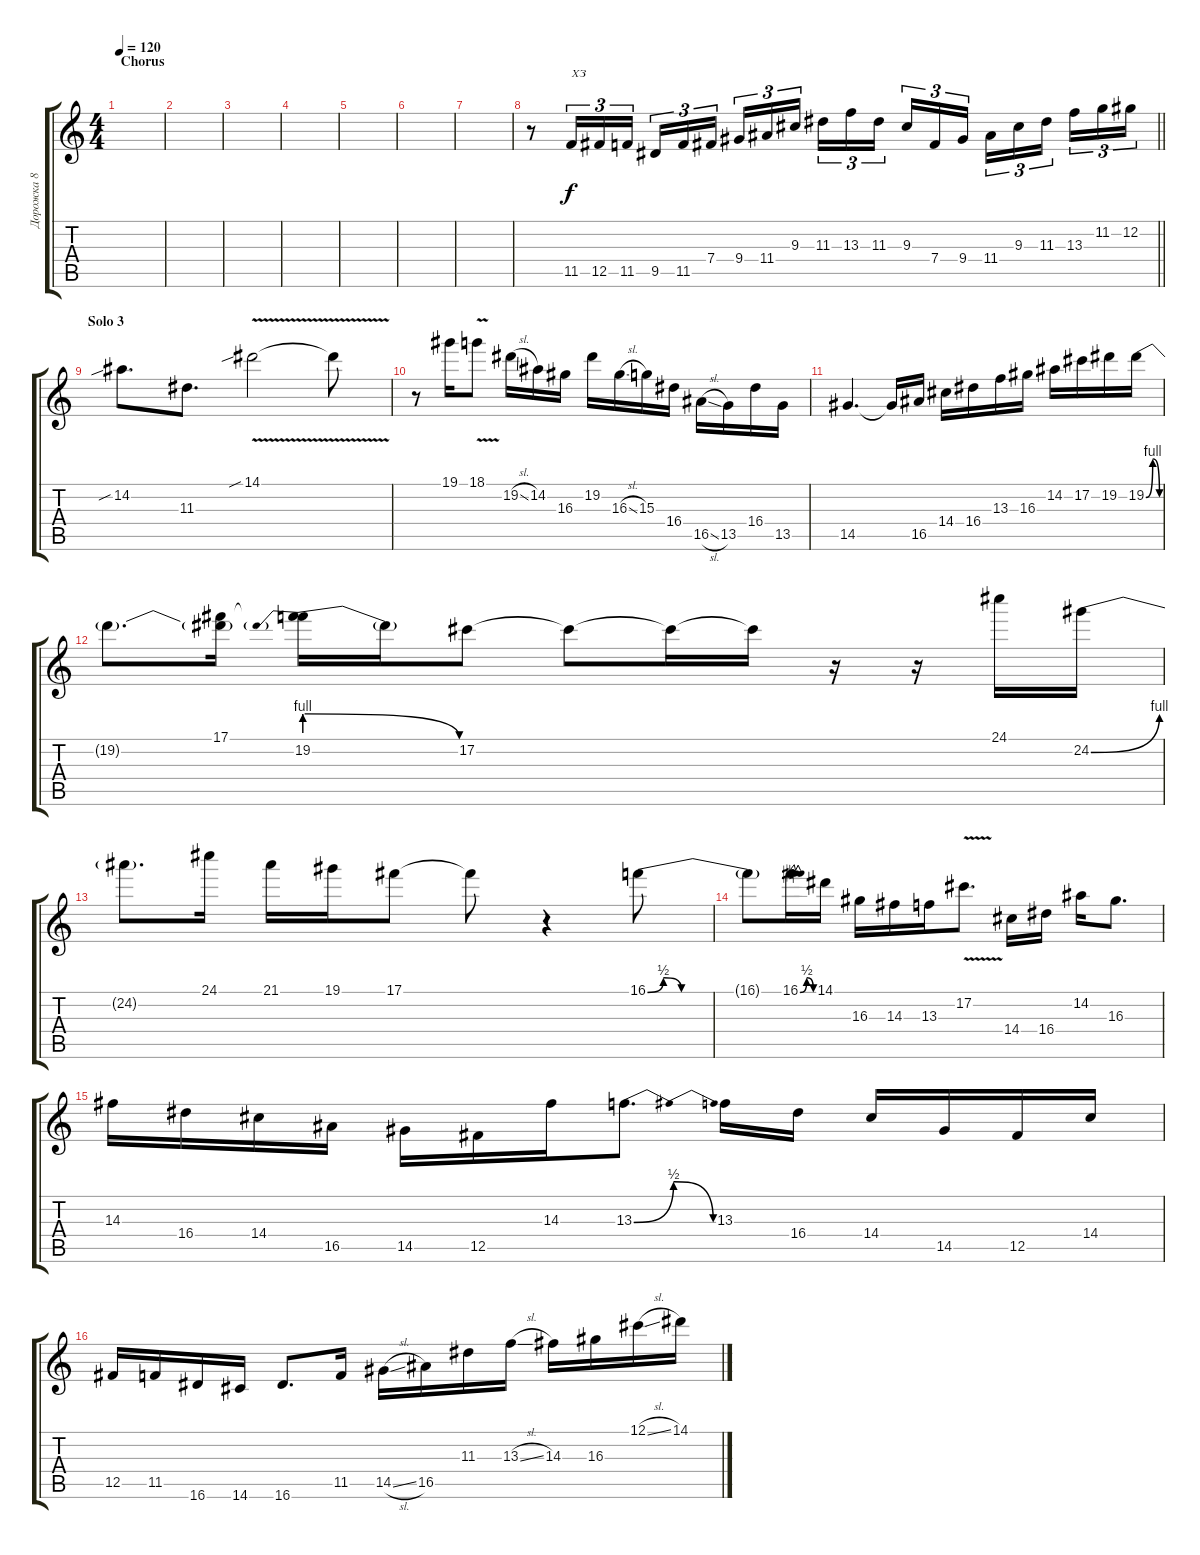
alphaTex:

\track ("Дорожка 8" "Дорожка 8") {instrument distortionguitar}
\staff {score tabs}
\tuning (Db4 Ab3 E3 B2 Gb2 B1) {hide}
\ts (4 4)
\section ("" "Chorus")
\tempo 120
\clef g2
\ks c
|
|
|
|
|
|
|
\barLineRight lightlight
r.8 11.5.16{tu (3 2) txt "ХЗ"} 12.5.16{tu (3 2)} 11.5.16{tu (3 2)} 9.5.16{tu (3 2)} 11.5.16{tu (3 2)} 7.4.16{tu (3 2) beam splitsecondary} 9.4.16{tu (3 2)} 11.4.16{tu (3 2)} 9.3.16{tu (3 2)} 11.3.16{tu (3 2)} 13.3.16{tu (3 2)} 11.3.16{tu (3 2) beam splitsecondary} 9.3.16{tu (3 2)} 7.4.16{tu (3 2)} 9.4.16{tu (3 2)} 11.4.16{tu (3 2)} 9.3.16{tu (3 2)} 11.3.16{tu (3 2) beam splitsecondary} 13.3.16{tu (3 2)} 11.2.16{tu (3 2)} 12.2.16{tu (3 2)} |
\section ("" "Solo 3")
14.2{sib}.8{d} 11.3.8{d} 14.1{v sib}.2 14.1{t}.8 |
r.8 19.1.16 18.1{v}.8 19.2{sl}.16 14.2.16 16.3.16 19.2.16 16.3{sl}.16 15.3.16 16.4.16 16.5{sl}.16 13.5.16 16.4.16 13.5.16 |
14.5.4{d} 14.5{t}.16 16.5.16 14.4.16 16.4.16 13.3.16 16.3.16 14.2.16 17.2.16 19.2.16 19.2{be (bendrelease 0 0 15 4 54 4 60 0)}.16 |
19.2{t}.8{d} (17.1 19.2{t}).16 (17.1{t} 19.2{be (prebendrelease 0 4 60 0)}).16 19.2{t}.16 17.2.8 17.2{t}.8 17.2{t}.16 17.2{t}.16 r.16 r.16 24.1.16 24.2{be (bend 0 0 60 4)}.16 |
24.2{t}.8{d} 24.1.16 21.1.16 19.1.16 17.1.8 17.1{t}.8 r.4 16.1{be (custom 0 0 7 2 15 0 30 0 60 0)}.8 |
16.1{t}.8 16.1{be (bendrelease 0 0 29 2 29 2 60 0)}.16 14.1.16 16.3.16 14.3.16 13.3.16 17.2{v}.8{d} 14.4.16 16.4.16 14.2.16 16.3.8{d} |
14.3.16 16.4.16 14.4.16 16.5.16 14.5.16 12.5.16 14.3.16 13.3{be (bendrelease 0 0 15 2 52 2 60 0)}.8{d} 13.3.16 16.4.16 14.4.16 14.5.16 12.5.16 14.4.16 |
12.5.16 11.5.16 16.6.16 14.6.16 16.6.8{d} 11.5.16 14.5{sl}.16 16.5.16 11.3.16 13.3{sl}.16 14.3.16 16.3.16 12.1{sl}.16 14.1.16
